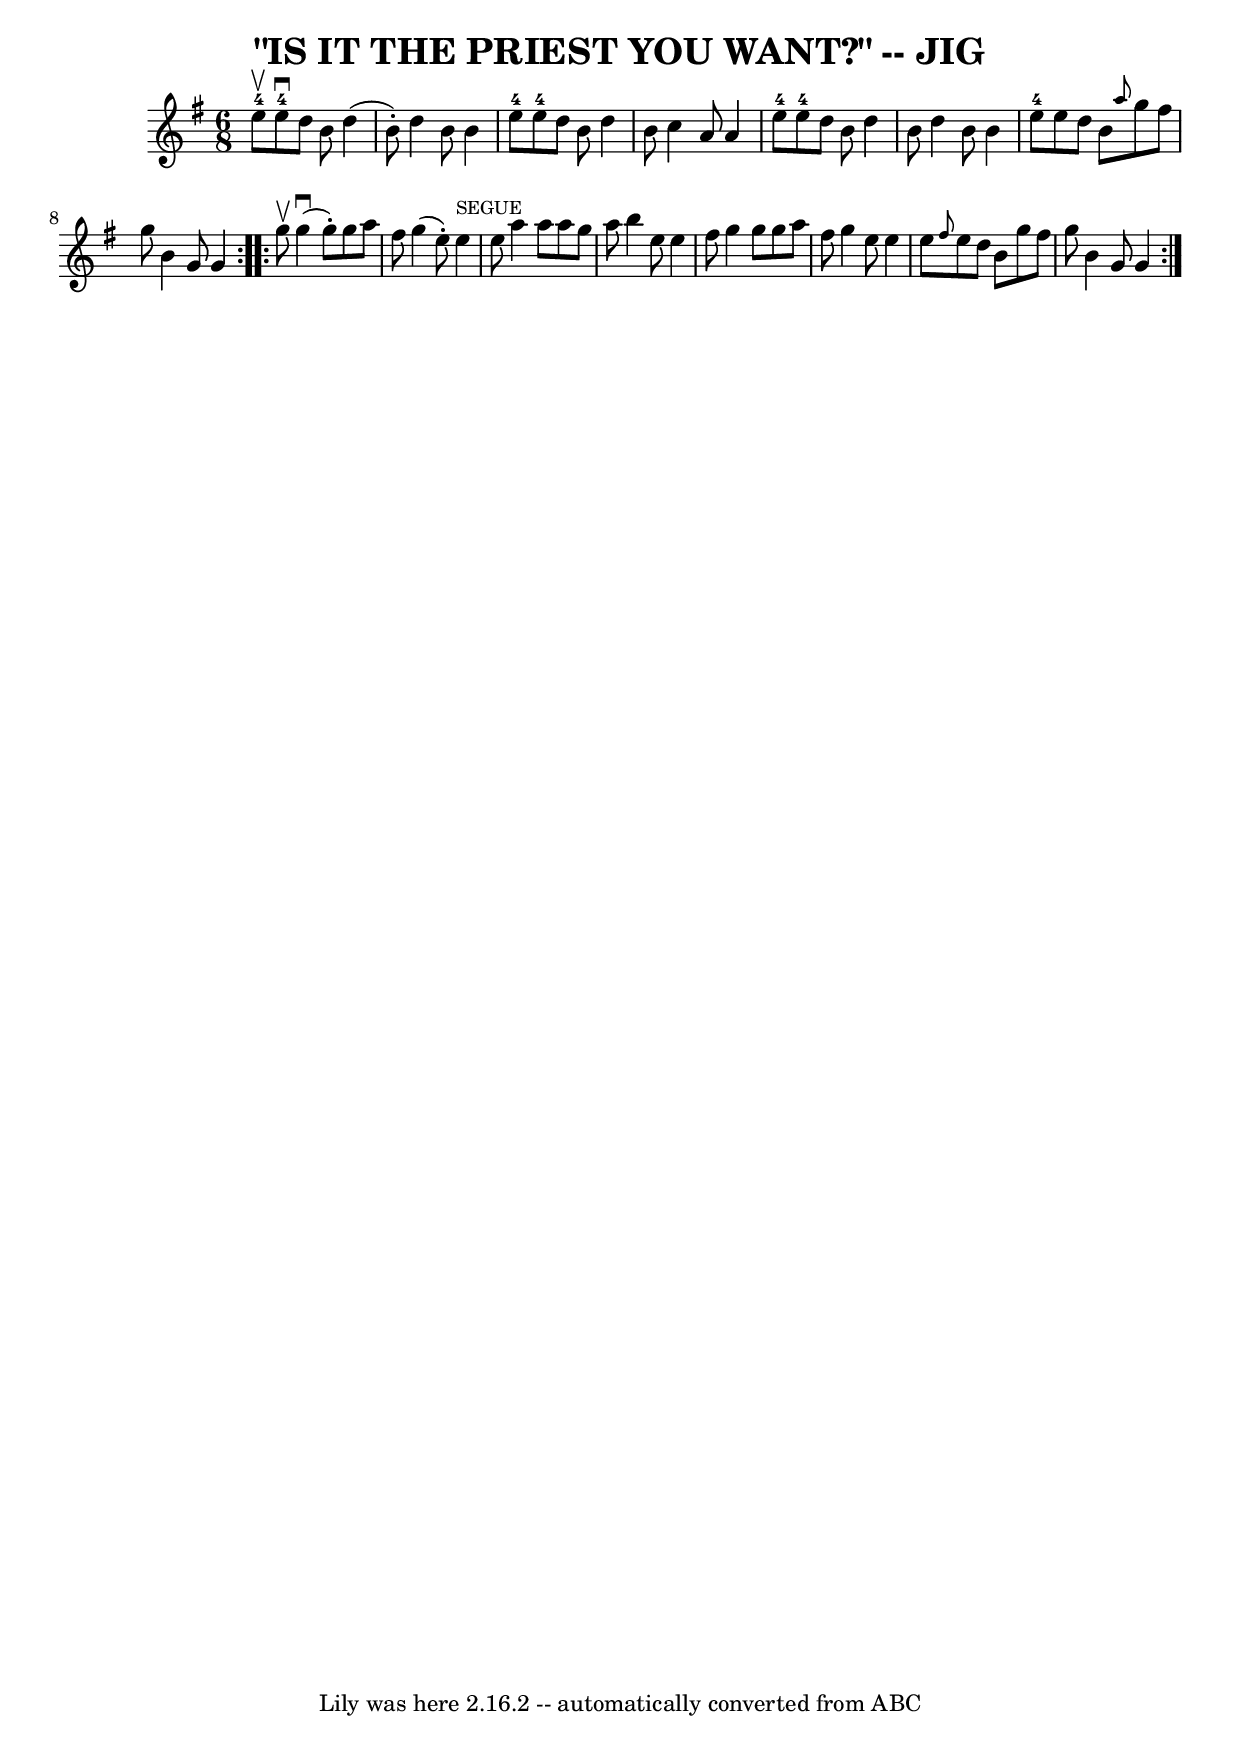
\version "2.16.2"
\include "Mammoth.ily"
\header {
  %% book = "Ryan's Mammoth Collection of Fiddle Tunes"
  crossRefNumber = "1"
  footnotes = ""
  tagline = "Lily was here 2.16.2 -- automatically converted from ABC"
  title = "\"IS IT THE PRIEST YOU WANT?\" -- JIG"

}
voicedefault =  {



  \repeat volta 2 {

    \time 6/8 
    \key g \major
 e''8-4^\upbow       |
    e''8 
    -4^\downbow d''8 b'8 d''4 (b'8 -.)   |
    d''4 b'8    
    b'4 e''8-4   |
    e''8-4 d''8 b'8 d''4 b'8    
    |
    c''4 a'8 a'4 e''8-4       |
    e''8-4 d''8  
    b'8 d''4 b'8    |
    d''4 b'8 b'4 e''8-4   |
    
    e''8 d''8 b'8  \grace { a''8  
			  } g''8 fis''8 g''8    |
    
    b'4 g'8 g'4    
  }     
  \repeat volta 2 {
    g''8^\upbow       |
    
    g''4 (^\downbow g''8 -.) g''8 a''8 fis''8    |
    g''4 (
    e''8 -.) e''4^\segue e''8    |
    a''4 a''8 a''8 g''8  
    a''8    |
    b''4 e''8 e''4 fis''8        |
    g''4    
    g''8 g''8 a''8 fis''8    |
    g''4 e''8 e''4 e''8    
    |
    \grace { fis''8  
	   } e''8 d''8 b'8 g''8 fis''8 g''8  
    |
    b'4 g'8 g'4    
  }   

}

\score{
  <<

    \context Staff="default"
    {
      \voicedefault 
      
    }

  >>
  \layout {
    
  }
  \midi {
  }

}
